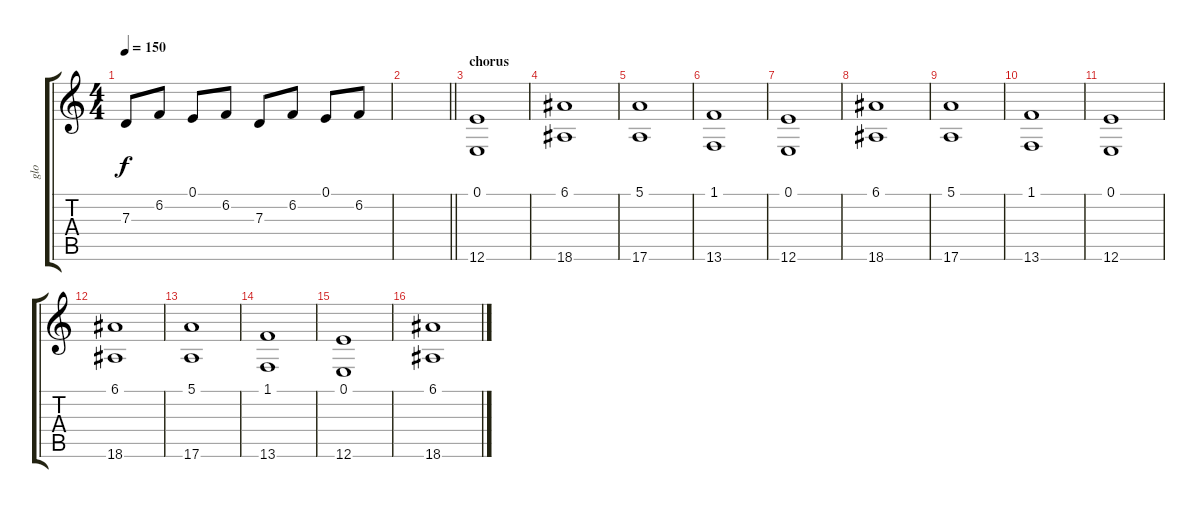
\track ("glo" "glo") {instrument acousticgrandpiano}
\staff {score tabs}
\tuning (E4 B3 G3 D3 A2 E2) {hide}
\ts (4 4)
\tempo 150
\clef g2
\ks c
7.3.8{dy f} 6.2.8 0.1.8 6.2.8 7.3.8 6.2.8 0.1.8 6.2.8 |
\barLineRight lightlight
|
\section ("" "chorus")
(0.1 12.6).1{instrument stringensemble1} |
(6.1 18.6).1 |
(5.1 17.6).1 |
(1.1 13.6).1 |
(0.1 12.6).1 |
(6.1 18.6).1 |
(5.1 17.6).1 |
(1.1 13.6).1 |
(0.1 12.6).1 |
(6.1 18.6).1 |
(5.1 17.6).1 |
(1.1 13.6).1 |
(0.1 12.6).1 |
(6.1 18.6).1
